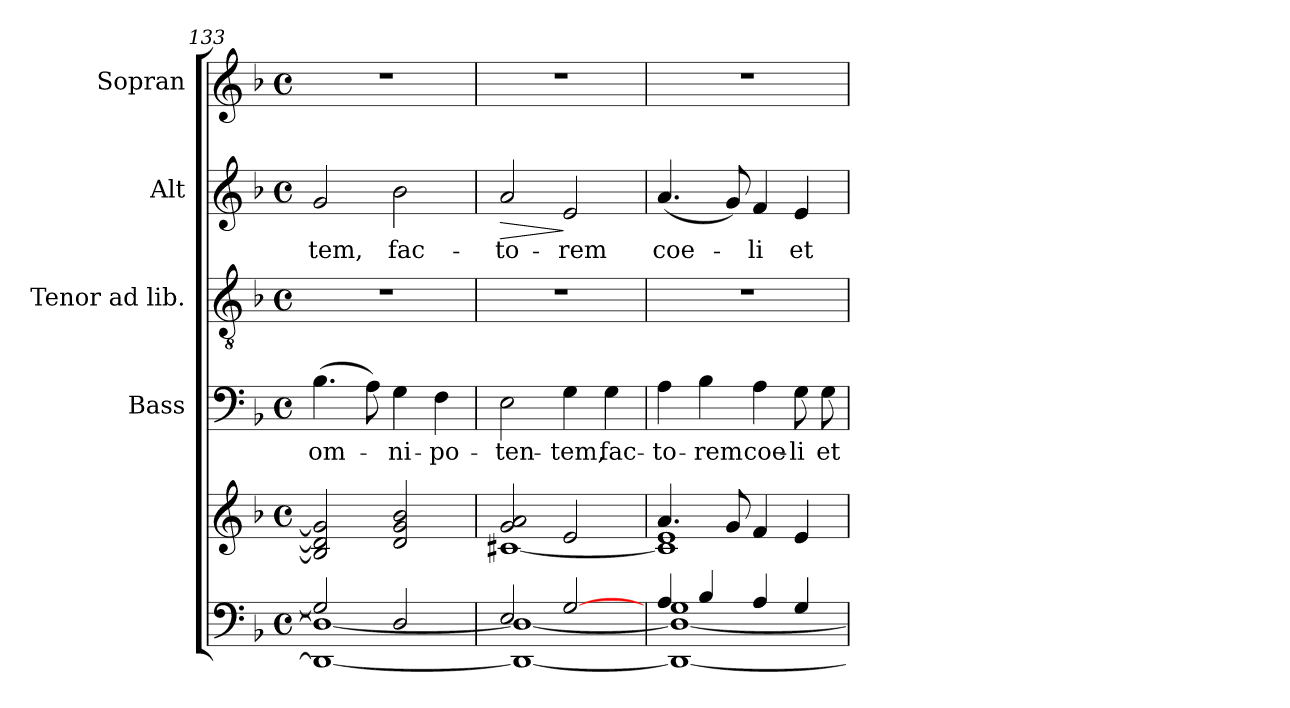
**kern	**kern	**kern	**text	**kern	**kern	**text	**dynam	**kern
*part5	*part5	*part4	*part4	*part3	*part2	*part2	*part2	*part1
*staff6	*staff5	*staff4	*staff4	*staff3	*staff2	*staff2	*staff2	*staff1
*	*	*I"Bass	*	*I"Tenor ad lib.	*I"Alt	*	*	*I"Sopran
*	*	*I'B.	*	*I'T.	*I'A.	*	*	*I'S.
*clefF4	*clefG2	*clefF4	*	*clefGv2	*clefG2	*	*	*clefG2
*k[b-]	*k[b-]	*k[b-]	*	*k[b-]	*k[b-]	*	*	*k[b-]
*F:	*F:	*F:	*	*F:	*F:	*	*	*F:
*M4/4	*M4/4	*M4/4	*	*M4/4	*M4/4	*	*	*M4/4
*met(c)	*met(c)	*met(c)	*	*met(c)	*met(c)	*	*	*met(c)
=133	=133	=133	=133	=133	=133	=133	=133	=133
*^	*	*	*	*	*	*	*	*
!	!	!	!	!LO:LY:b	!	!	!LO:LY:b	!	!
2G/]	1DD_ 1D_	2B-/] 2d/] 2g/]	(>4.B-\	om-	1r	2g/	-tem,	.	1r
.	.	.	8A\)	.	.	.	.	.	.
!	!	!	!	!LO:LY:b	!	!	!LO:LY:b	!	!
2D/	.	2d/ 2g/ 2b-/	4G\	-ni-	.	2b-\	fac-	.	.
!	!	!	!	!LO:LY:b	!	!	!	!	!
.	.	.	4F\	-po-	.	.	.	.	.
=134	=134	=134	=134	=134	=134	=134	=134	=134	=134
*	*	*^	*	*	*	*	*	*	*
!	!	!	!	!	!LO:LY:b	!	!	!LO:LY:b	!LO:HP:b	!
2E/	1DD_ 1D_	2g/ 2a/	[<1c#X	2E\	-ten-	1r	2a/	-to-	>	1r
!	!	!	!	!	!LO:LY:b	!	!	!LO:LY:b	!	!
[>2G/	.	2e/	.	4G\	-tem,	.	2e/	-rem	]	.
!	!	!	!	!	!LO:LY:b	!	!	!	!	!
.	.	.	.	4G\	fac-	.	.	.	.	.
!!LO:LB:g=z
=135	=135	=135	=135	=135	=135	=135	=135	=135	=135	=135
!	!	!	!	!	!LO:LY:b	!	!	!LO:LY:b	!	!
4A/	1DD_ 1D_ 1G	4.a/	1c#] 1e	4A\	-to-	1r	(<4.a/	coe-	.	1r
!	!	!	!	!	!LO:LY:b	!	!	!	!	!
4B-/	.	.	.	4B-\	-rem	.	.	.	.	.
.	.	8g/	.	.	.	.	8g/)	.	.	.
!	!	!	!	!	!LO:LY:b	!	!	!LO:LY:b	!	!
4A/	.	4f/	.	4A\	coe-	.	4f/	-li	.	.
!	!	!	!	!	!LO:LY:b	!	!	!LO:LY:b	!	!
4G/	.	4e/	.	8G\	-li	.	4e/	et	.	.
!	!	!	!	!	!LO:LY:b	!	!	!	!	!
.	.	.	.	8G\	et	.	.	.	.	.
*v	*v	*	*	*	*	*	*	*	*	*
*	*v	*v	*	*	*	*	*	*	*
=	=	=	=	=	=	=	=	=
*-	*-	*-	*-	*-	*-	*-	*-	*-
